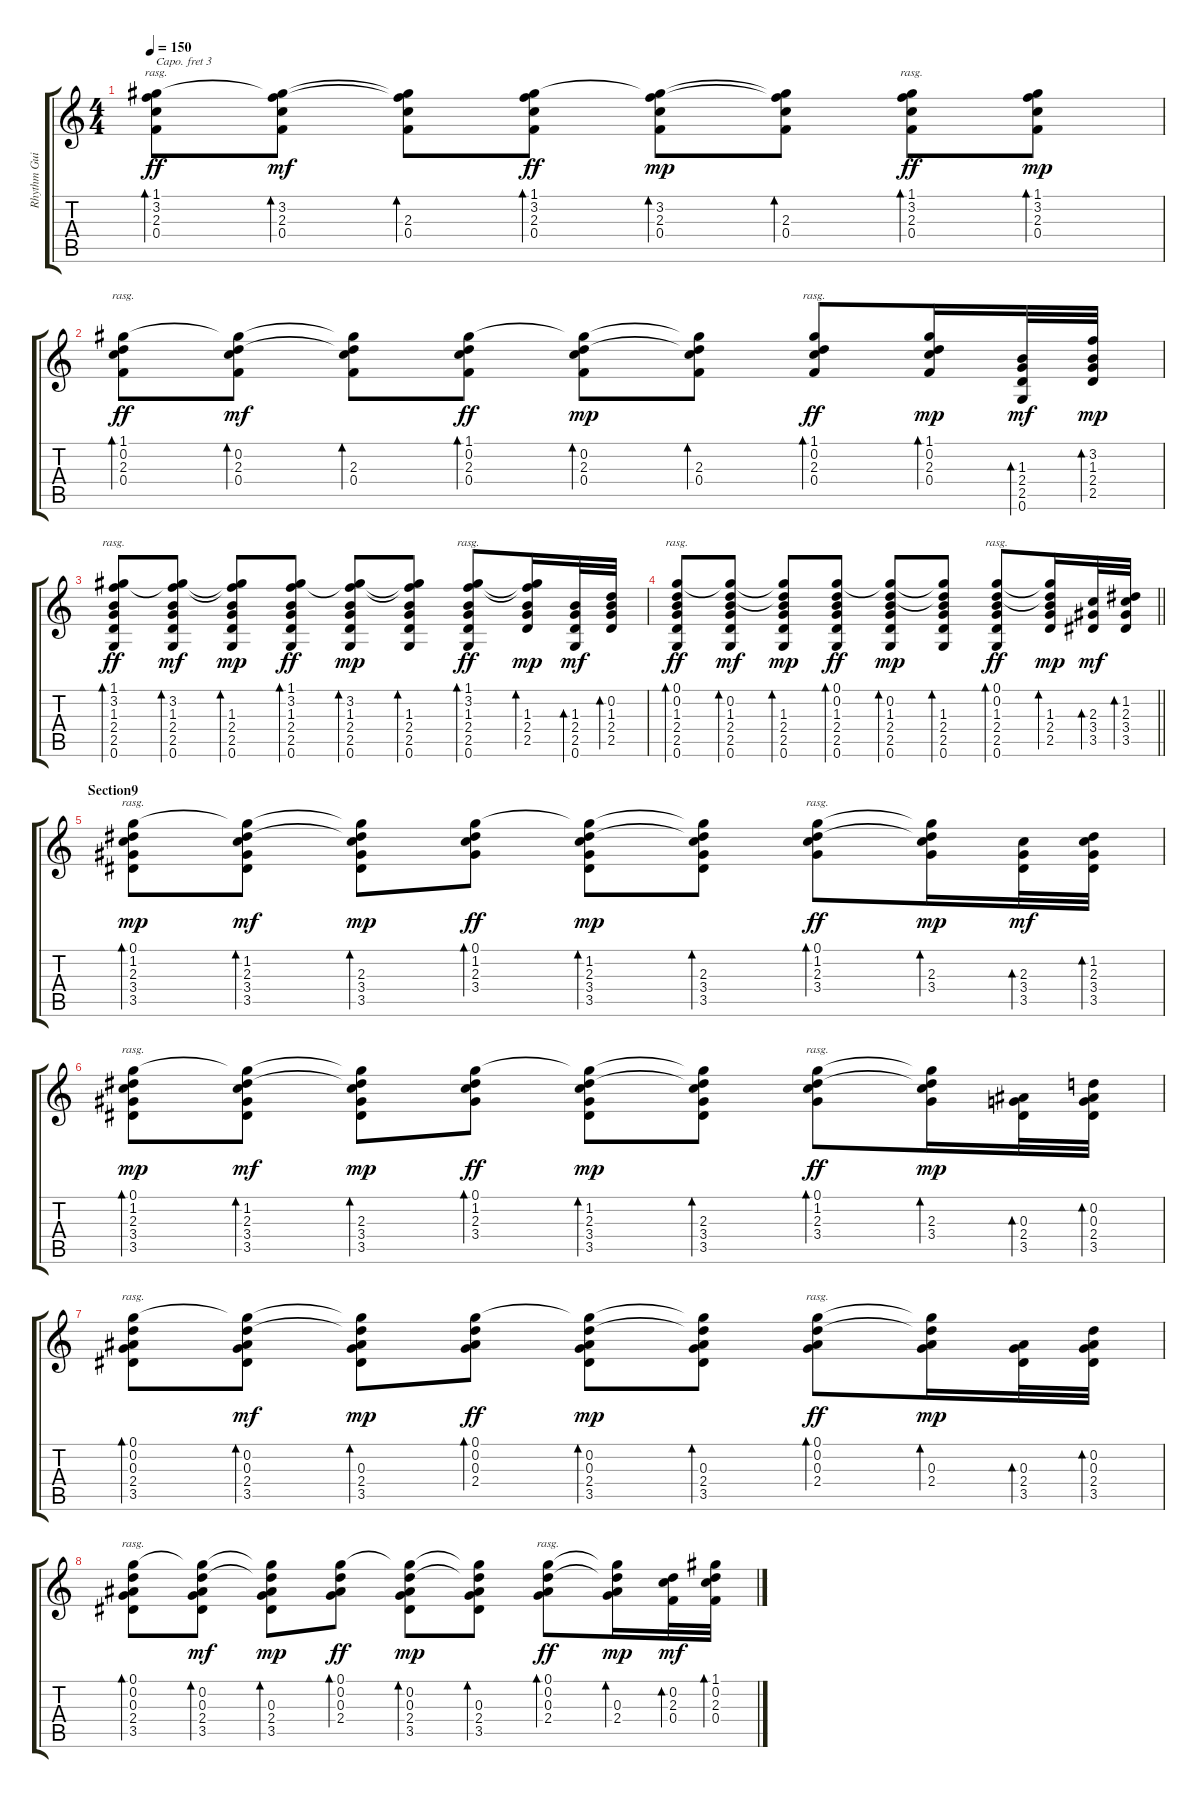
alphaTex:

\track ("Rhythm Guitar 1" "Rhythm Gui") {instrument acousticguitarnylon}
\staff {score tabs}
\capo 3
\tuning (E4 B3 G3 D3 A2 E2) {hide}
\ts (4 4)
\tempo 150
\clef g2
\ks c
(1.1 3.2 2.3 0.4).8{bd 120 rasg ii dy ff} (1.1{t} 3.2 2.3 0.4).8{bd 60 dy mf} (1.1{t} 3.2{t} 2.3 0.4).8{bd 60} (1.1 3.2 2.3 0.4).8{bd 60 dy ff} (1.1{t} 3.2 2.3 0.4).8{bd 60 dy mp} (1.1{t} 3.2{t} 2.3 0.4).8{bd 60} (1.1 3.2 2.3 0.4).8{bd 60 rasg ii dy ff} (1.1 3.2 2.3 0.4).8{bd 60 dy mp} |
(1.1 0.2 2.3 0.4).8{bd 120 rasg ii dy ff} (1.1{t} 0.2 2.3 0.4).8{bd 60 dy mf} (1.1{t} 0.2{t} 2.3 0.4).8{bd 60} (1.1 0.2 2.3 0.4).8{bd 60 dy ff} (1.1{t} 0.2 2.3 0.4).8{bd 60 dy mp} (1.1{t} 0.2{t} 2.3 0.4).8{bd 60} (1.1 0.2 2.3 0.4).8{bd 60 rasg ii dy ff} (1.1 0.2 2.3 0.4).16{bd 60 dy mp} (1.3 2.4 2.5 0.6).32{bd 60 dy mf} (3.2 1.3 2.4 2.5).32{bd 60 dy mp} |
(1.1 3.2 1.3 2.4 2.5 0.6).8{bd 480 rasg ii dy ff} (1.1{t} 3.2 1.3 2.4 2.5 0.6).8{bd 60 dy mf} (1.1{t} 3.2{t} 1.3 2.4 2.5 0.6).8{bd 60 dy mp} (1.1 3.2 1.3 2.4 2.5 0.6).8{bd 60 dy ff} (1.1{t} 3.2 1.3 2.4 2.5 0.6).8{bd 60 dy mp} (1.1{t} 3.2{t} 1.3 2.4 2.5 0.6).8{bd 60} (1.1 3.2 1.3 2.4 2.5 0.6).8{bd 120 rasg ii dy ff} (1.1{t} 3.2{t} 1.3 2.4 2.5).16{bd 120 dy mp} (1.3 2.4 2.5 0.6).32{bd 60 dy mf} (0.2 1.3 2.4 2.5).32{bd 60} |
\barLineRight lightlight
(0.1 0.2 1.3 2.4 2.5 0.6).8{bd 480 rasg ii dy ff} (0.1{t} 0.2 1.3 2.4 2.5 0.6).8{bd 60 dy mf} (0.1{t} 0.2{t} 1.3 2.4 2.5 0.6).8{bd 60 dy mp} (0.1 0.2 1.3 2.4 2.5 0.6).8{bd 60 dy ff} (0.1{t} 0.2 1.3 2.4 2.5 0.6).8{bd 60 dy mp} (0.1{t} 0.2{t} 1.3 2.4 2.5 0.6).8{bd 60} (0.1 0.2 1.3 2.4 2.5 0.6).8{bd 120 rasg ii dy ff} (0.1{t} 0.2{t} 1.3 2.4 2.5).16{bd 120 dy mp} (2.3 3.4 3.5).32{bd 60 dy mf} (1.2 2.3 3.4 3.5).32{bd 60} |
\section ("" "Section9")
(0.1 1.2 2.3 3.4 3.5).8{bd 480 rasg ii dy mp} (0.1{t} 1.2 2.3 3.4 3.5).8{bd 60 dy mf} (0.1{t} 1.2{t} 2.3 3.4 3.5).8{bd 60 dy mp} (0.1 1.2 2.3 3.4).8{bd 60 dy ff} (0.1{t} 1.2 2.3 3.4 3.5).8{bd 60 dy mp} (0.1{t} 1.2{t} 2.3 3.4 3.5).8{bd 60} (0.1 1.2 2.3 3.4).8{bd 120 rasg ii dy ff} (0.1{t} 1.2{t} 2.3 3.4).16{bd 120 dy mp} (2.3 3.4 3.5).32{bd 60 dy mf} (1.2 2.3 3.4 3.5).32{bd 60} |
(0.1 1.2 2.3 3.4 3.5).8{bd 480 rasg ii dy mp} (0.1{t} 1.2 2.3 3.4 3.5).8{bd 60 dy mf} (0.1{t} 1.2{t} 2.3 3.4 3.5).8{bd 60 dy mp} (0.1 1.2 2.3 3.4).8{bd 60 dy ff} (0.1{t} 1.2 2.3 3.4 3.5).8{bd 60 dy mp} (0.1{t} 1.2{t} 2.3 3.4 3.5).8{bd 60} (0.1 1.2 2.3 3.4).8{bd 120 rasg ii dy ff} (0.1{t} 1.2{t} 2.3 3.4).16{bd 120 dy mp} (0.3 2.4 3.5).32{bd 60} (0.2 0.3 2.4 3.5).32{bd 60} |
(0.1 0.2 0.3 2.4 3.5).8{bd 480 rasg ii} (0.1{t} 0.2 0.3 2.4 3.5).8{bd 60 dy mf} (0.1{t} 0.2{t} 0.3 2.4 3.5).8{bd 60 dy mp} (0.1 0.2 0.3 2.4).8{bd 60 dy ff} (0.1{t} 0.2 0.3 2.4 3.5).8{bd 60 dy mp} (0.1{t} 0.2{t} 0.3 2.4 3.5).8{bd 60} (0.1 0.2 0.3 2.4).8{bd 120 rasg ii dy ff} (0.1{t} 0.2{t} 0.3 2.4).16{bd 120 dy mp} (0.3 2.4 3.5).32{bd 60} (0.2 0.3 2.4 3.5).32{bd 60} |
(0.1 0.2 0.3 2.4 3.5).8{bd 480 rasg ii} (0.1{t} 0.2 0.3 2.4 3.5).8{bd 60 dy mf} (0.1{t} 0.2{t} 0.3 2.4 3.5).8{bd 60 dy mp} (0.1 0.2 0.3 2.4).8{bd 60 dy ff} (0.1{t} 0.2 0.3 2.4 3.5).8{bd 60 dy mp} (0.1{t} 0.2{t} 0.3 2.4 3.5).8{bd 60} (0.1 0.2 0.3 2.4).8{bd 120 rasg ii dy ff} (0.1{t} 0.2{t} 0.3 2.4).16{bd 120 dy mp} (0.2 2.3 0.4).32{bd 60 dy mf} (1.1 0.2 2.3 0.4).32{bd 60}
